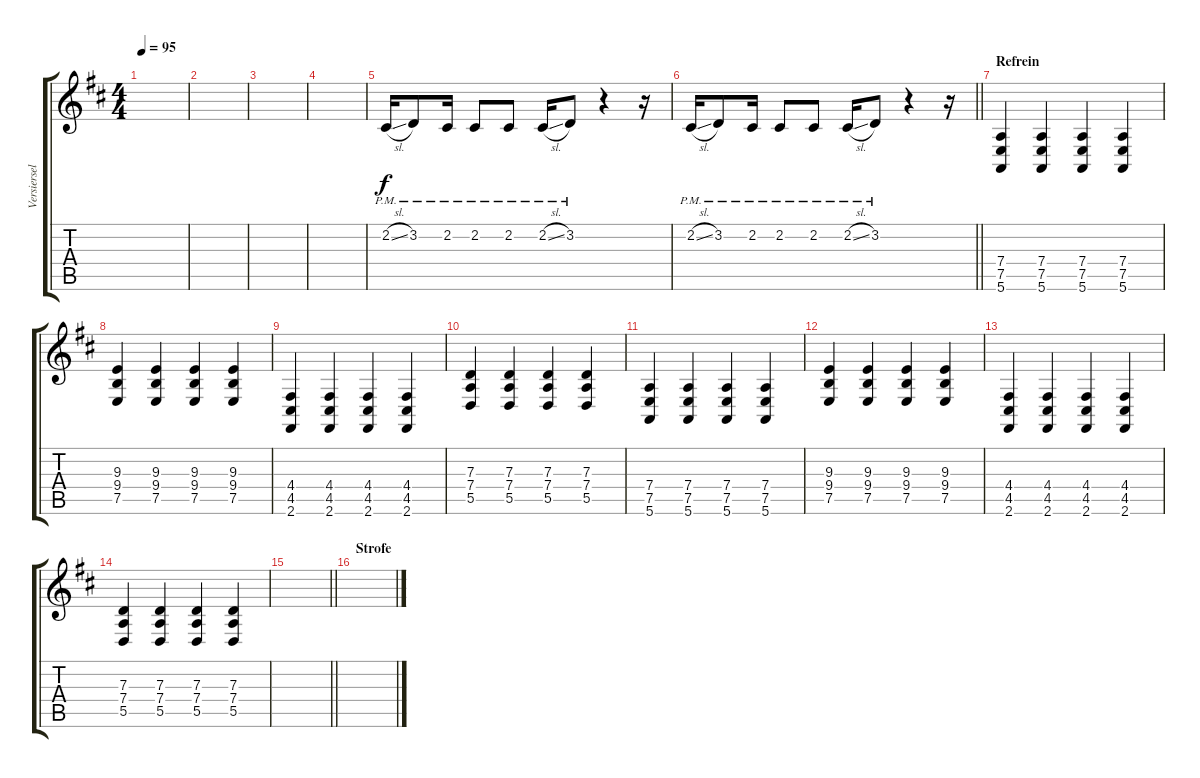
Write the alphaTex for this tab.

\track ("Versiersel" "Versiersel") {instrument pad8sweep}
\staff {score tabs}
\tuning (E4 B3 G3 D3 A2 E2) {hide}
\ts (4 4)
\tempo 95
\clef g2
\ks d
|
|
|
|
2.2{sl pm}.16 3.2{pm}.8 2.2{pm}.16 2.2{pm}.8 2.2{pm}.8 2.2{sl pm}.16 3.2{pm}.8 r.4 r.16 |
\barLineRight lightlight
2.2{sl pm}.16 3.2{pm}.8 2.2{pm}.16 2.2{pm}.8 2.2{pm}.8 2.2{sl pm}.16 3.2{pm}.8 r.4 r.16 |
\section ("" "Refrein")
(7.4 7.5 5.6).4 (7.4 7.5 5.6).4 (7.4 7.5 5.6).4 (7.4 7.5 5.6).4 |
(9.3 9.4 7.5).4 (9.3 9.4 7.5).4 (9.3 9.4 7.5).4 (9.3 9.4 7.5).4 |
(4.4 4.5 2.6).4 (4.4 4.5 2.6).4 (4.4 4.5 2.6).4 (4.4 4.5 2.6).4 |
(7.3 7.4 5.5).4 (7.3 7.4 5.5).4 (7.3 7.4 5.5).4 (7.3 7.4 5.5).4 |
(7.4 7.5 5.6).4 (7.4 7.5 5.6).4 (7.4 7.5 5.6).4 (7.4 7.5 5.6).4 |
(9.3 9.4 7.5).4 (9.3 9.4 7.5).4 (9.3 9.4 7.5).4 (9.3 9.4 7.5).4 |
(4.4 4.5 2.6).4 (4.4 4.5 2.6).4 (4.4 4.5 2.6).4 (4.4 4.5 2.6).4 |
(7.3 7.4 5.5).4 (7.3 7.4 5.5).4 (7.3 7.4 5.5).4 (7.3 7.4 5.5).4 |
\barLineRight lightlight
|
\section ("" "Strofe")
